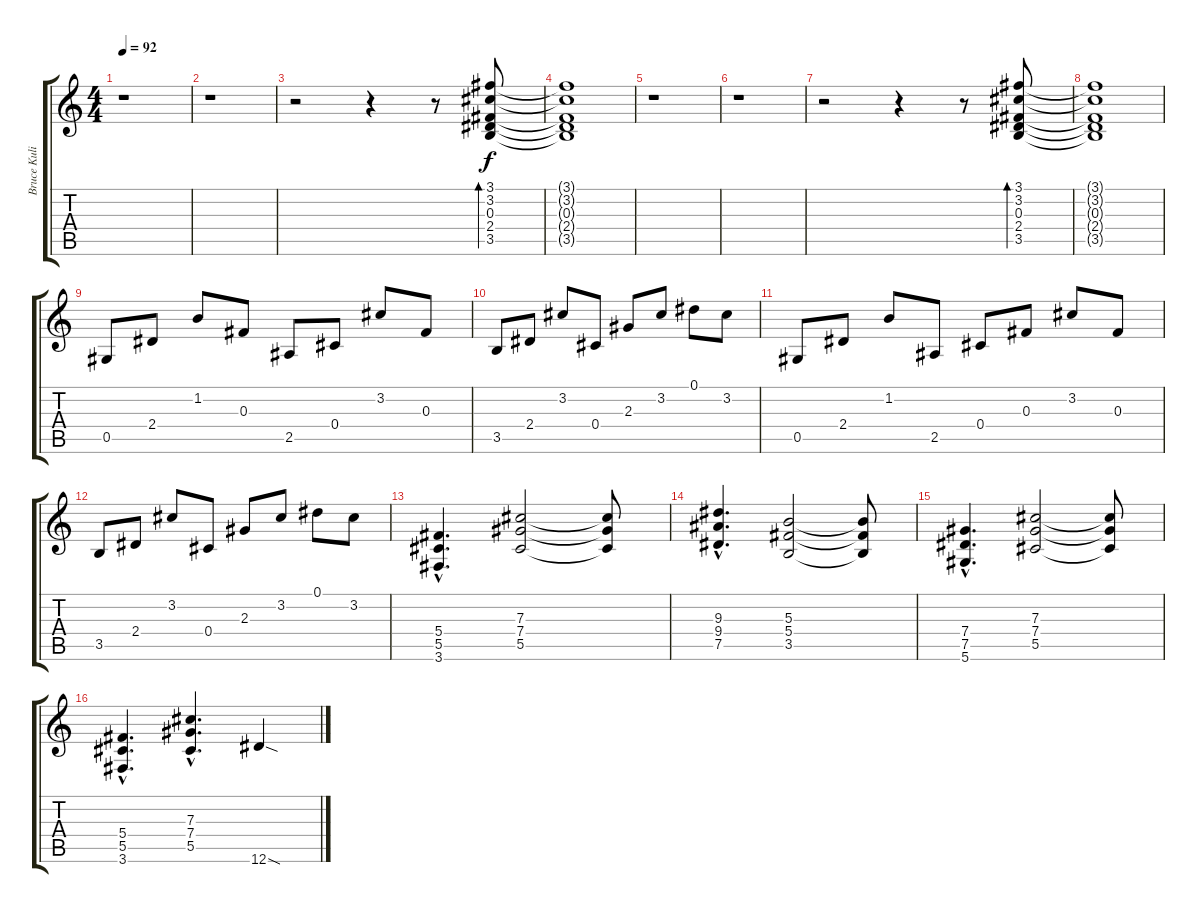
\track ("Bruce Kulick" "Bruce Kuli") {instrument overdrivenguitar}
\staff {score tabs}
\tuning (Eb4 Bb3 Gb3 Db3 Ab2 Eb2) {hide}
\ts (4 4)
\tempo 92
\clef g2
\ks c
r.1{dy f instrument overdrivenguitar} |
r.1 |
r.2 r.4 r.8 (3.1 3.2 0.3 2.4 3.5).8{bd 120} |
(3.1{t} 3.2{t} 0.3{t} 2.4{t} 3.5{t}).1 |
r.1 |
r.1 |
r.2 r.4 r.8 (3.1 3.2 0.3 2.4 3.5).8{bd 120} |
(3.1{t} 3.2{t} 0.3{t} 2.4{t} 3.5{t}).1 |
0.5.8 2.4.8 1.2.8 0.3.8 2.5.8 0.4.8 3.2.8 0.3.8 |
3.5.8 2.4.8 3.2.8 0.4.8 2.3.8 3.2.8 0.1.8 3.2.8 |
0.5.8 2.4.8 1.2.8 2.5.8 0.4.8 0.3.8 3.2.8 0.3.8 |
3.5.8 2.4.8 3.2.8 0.4.8 2.3.8 3.2.8 0.1.8 3.2.8 |
(5.4{hac} 5.5{hac} 3.6{hac}).4{d} (7.3 7.4 5.5).2 (7.3{t} 7.4{t} 5.5{t}).8 |
(9.3{hac} 9.4{hac} 7.5{hac}).4{d} (5.3 5.4 3.5).2 (5.3{t} 5.4{t} 3.5{t}).8 |
(7.4{hac} 7.5{hac} 5.6{hac}).4{d} (7.3 7.4 5.5).2 (7.3{t} 7.4{t} 5.5{t}).8 |
(5.4{hac} 5.5{hac} 3.6{hac}).4{d} (7.3{hac} 7.4{hac} 5.5{hac}).4{d} 12.6{sod}.4
